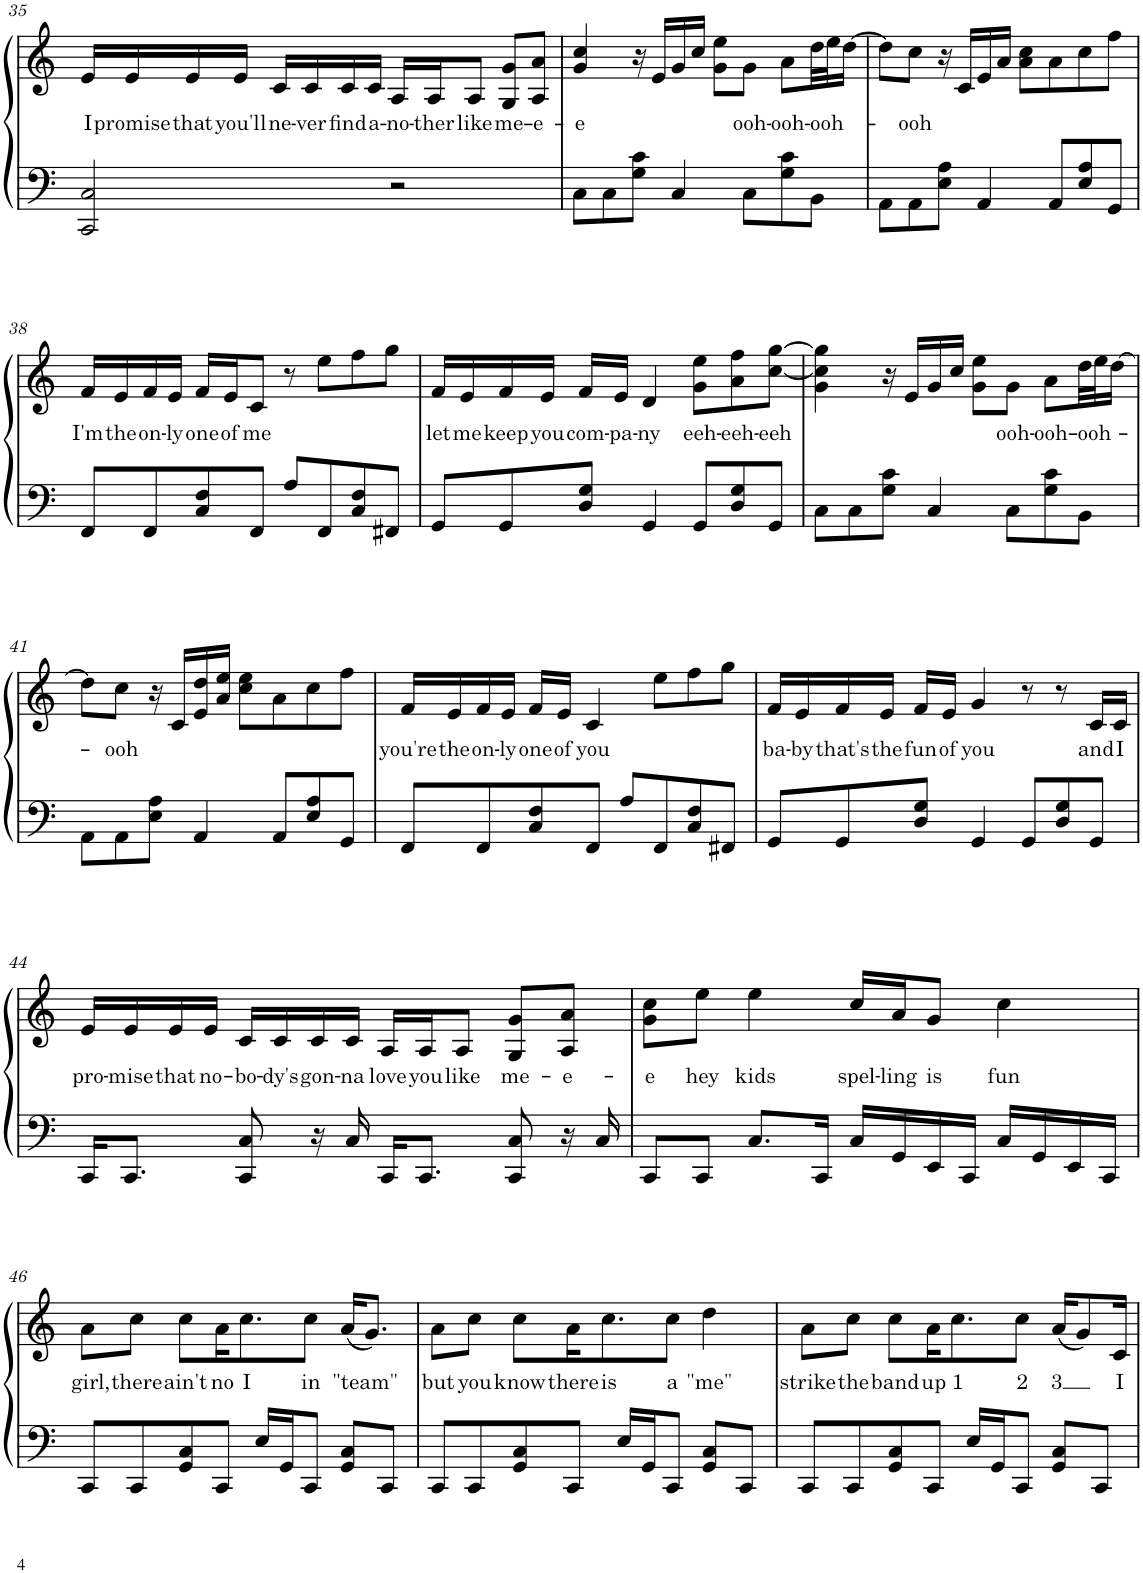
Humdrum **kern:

**kern	**kern	**text
*part1	*part1	*part1
*staff2	*staff1	*staff1
*I"Piano	*	*
*I'Pno.	*	*
!!LO:PB:g=z
*clefF4	*clefG2	*
*k[]	*k[]	*
*M4/4	*M4/4	*
=35	=35	=35
!	!	!LO:LY:b
2CC/ 2C/	16e/LL	I
!	!	!LO:LY:b
.	16e/	promise
!	!	!LO:LY:b
.	16e/	that
!	!	!LO:LY:b
.	16e/JJ	you'll
!	!	!LO:LY:b
.	16c/LL	ne-
!	!	!LO:LY:b
.	16c/	-ver
!	!	!LO:LY:b
.	16c/	find
!	!	!LO:LY:b
.	16c/JJ	a-
!	!	!LO:LY:b
2r	16A/LL	-no-
!	!	!LO:LY:b
.	16A/J	-ther
!	!	!LO:LY:b
.	8A/J	like
!	!	!LO:LY:b
.	8G/ 8g/L	me-
!	!	!LO:LY:b
.	8A/ 8a/J	-e-
=36	=36	=36
!	!	!LO:LY:b
8C\L	4g/ 4cc/	-e
8C\	.	.
8G\ 8c\J	16r	.
.	16e/LL	.
4C/	16g/	.
.	16cc/JJ	.
.	8g\ 8ee\L	.
!	!	!LO:LY:b
8C\L	8g\J	ooh-
!	!	!LO:LY:b
8G\ 8c\	8a\L	-ooh-
!	!	!LO:LY:b
8BB\J	32dd\LL	-ooh-
.	32ee\J	.
.	[16dd\JJ	.
=37	=37	=37
8AA\L	8dd\L]	.
!	!	!LO:LY:b
8AA\	8cc\J	-ooh
8E\ 8A\J	16r	.
.	16c/LL	.
4AA/	16e/	.
.	16a/JJ	.
.	8a\ 8cc\L	.
8AA/L	8a\	.
8E/ 8A/	8cc\	.
8GG/J	8ff\J	.
!!LO:LB:g=z
=38	=38	=38
!	!	!LO:LY:b
8FF/L	16f/LL	I'm
!	!	!LO:LY:b
.	16e/	the
!	!	!LO:LY:b
8FF/	16f/	on-
!	!	!LO:LY:b
.	16e/JJ	-ly
!	!	!LO:LY:b
8C/ 8F/	16f/LL	one
!	!	!LO:LY:b
.	16e/J	of
!	!	!LO:LY:b
8FF/J	8c/J	me
8A/L	8r	.
8FF/	8ee\L	.
8C/ 8F/	8ff\	.
8FF#X/J	8gg\J	.
=39	=39	=39
!	!	!LO:LY:b
8GG/L	16f/LL	let
!	!	!LO:LY:b
.	16e/	me
!	!	!LO:LY:b
8GG/	16f/	keep
!	!	!LO:LY:b
.	16e/JJ	you
!	!	!LO:LY:b
8D/ 8G/J	16f/LL	com-
!	!	!LO:LY:b
.	16e/JJ	-pa-
!	!	!LO:LY:b
4GG/	4d/	-ny
!	!	!LO:LY:b
8GG/L	8g\ 8ee\L	eeh-
!	!	!LO:LY:b
8D/ 8G/	8a\ 8ff\	-eeh-
!	!	!LO:LY:b
8GG/J	[8cc\ [8gg\J	-eeh
=40	=40	=40
8C\L	4g\ 4cc\] 4gg\]	.
8C\	.	.
8G\ 8c\J	16r	.
.	16e/LL	.
4C/	16g/	.
.	16cc/JJ	.
.	8g\ 8ee\L	.
!	!	!LO:LY:b
8C\L	8g\J	ooh-
!	!	!LO:LY:b
8G\ 8c\	8a\L	-ooh-
!	!	!LO:LY:b
8BB\J	32dd\LL	-ooh-
.	32ee\J	.
.	[16dd\JJ	.
!!LO:LB:g=z
=41	=41	=41
8AA\L	8dd\L]	.
!	!	!LO:LY:b
8AA\	8cc\J	-ooh
8E\ 8A\J	16r	.
.	16c/LL	.
4AA/	16e/ 16dd/	.
.	16a/ 16ee/JJ	.
.	8cc\ 8ee\L	.
8AA/L	8a\	.
8E/ 8A/	8cc\	.
8GG/J	8ff\J	.
=42	=42	=42
!	!	!LO:LY:b
8FF/L	16f/LL	you're
!	!	!LO:LY:b
.	16e/	the
!	!	!LO:LY:b
8FF/	16f/	on-
!	!	!LO:LY:b
.	16e/JJ	-ly
!	!	!LO:LY:b
8C/ 8F/	16f/LL	one
!	!	!LO:LY:b
.	16e/JJ	of
!	!	!LO:LY:b
8FF/J	4c/	you
8A/L	.	.
8FF/	8ee\L	.
8C/ 8F/	8ff\	.
8FF#X/J	8gg\J	.
=43	=43	=43
!	!	!LO:LY:b
8GG/L	16f/LL	ba-
!	!	!LO:LY:b
.	16e/	-by
!	!	!LO:LY:b
8GG/	16f/	that's
!	!	!LO:LY:b
.	16e/JJ	the
!	!	!LO:LY:b
8D/ 8G/J	16f/LL	fun
!	!	!LO:LY:b
.	16e/JJ	of
!	!	!LO:LY:b
4GG/	4g/	you
8GG/L	8r	.
8D/ 8G/	8r	.
!	!	!LO:LY:b
8GG/J	16c/LL	and
!	!	!LO:LY:b
.	16c/JJ	I
!!LO:LB:g=z
=44	=44	=44
!	!	!LO:LY:b
16CC/KL	16e/LL	pro-
!	!	!LO:LY:b
8.CC/J	16e/	-mise
!	!	!LO:LY:b
.	16e/	that
!	!	!LO:LY:b
.	16e/JJ	no-
!	!	!LO:LY:b
8CC/ 8C/	16c/LL	-bo-
!	!	!LO:LY:b
.	16c/	-dy's
!	!	!LO:LY:b
16r	16c/	gon-
!	!	!LO:LY:b
16C/	16c/JJ	-na
!	!	!LO:LY:b
16CC/KL	16A/LL	love
!	!	!LO:LY:b
8.CC/J	16A/J	you
!	!	!LO:LY:b
.	8A/J	like
!	!	!LO:LY:b
8CC/ 8C/	8G/ 8g/L	me-
!	!	!LO:LY:b
16r	8A/ 8a/J	-e-
16C/	.	.
=45	=45	=45
!	!	!LO:LY:b
8CC/L	8g\ 8cc\L	-e
!	!	!LO:LY:b
8CC/J	8ee\J	hey
!	!	!LO:LY:b
8.C/L	4ee\	kids
16CC/Jk	.	.
!	!	!LO:LY:b
16C/LL	16cc/LL	spel-
!	!	!LO:LY:b
16GG/	16a/J	-ling
!	!	!LO:LY:b
16EE/	8g/J	is
16CC/JJ	.	.
!	!	!LO:LY:b
16C/LL	4cc\	fun
16GG/	.	.
16EE/	.	.
16CC/JJ	.	.
!!LO:LB:g=z
=46	=46	=46
!	!	!LO:LY:b
8CC/L	8a\L	girl,
!	!	!LO:LY:b
8CC/	8cc\J	there
!	!	!LO:LY:b
8GG/ 8C/	8cc\L	ain't
!	!	!LO:LY:b
8CC/J	16a\K	no
!	!	!LO:LY:b
.	8.cc\	I
16E/LL	.	.
16GG/J	.	.
!	!	!LO:LY:b
8CC/J	8cc\J	in
!	!	!LO:LY:b
8GG/ 8C/L	(16a/KL	"team"
.	8.g/J)	.
8CC/J	.	.
=47	=47	=47
!	!	!LO:LY:b
8CC/L	8a\L	but
!	!	!LO:LY:b
8CC/	8cc\J	you
!	!	!LO:LY:b
8GG/ 8C/	8cc\L	know
!	!	!LO:LY:b
8CC/J	16a\K	there
!	!	!LO:LY:b
.	8.cc\	is
16E/LL	.	.
16GG/J	.	.
!	!	!LO:LY:b
8CC/J	8cc\J	a
!	!	!LO:LY:b
8GG/ 8C/L	4dd\	"me"
8CC/J	.	.
=48	=48	=48
!	!	!LO:LY:b
8CC/L	8a\L	strike
!	!	!LO:LY:b
8CC/	8cc\J	the
!	!	!LO:LY:b
8GG/ 8C/	8cc\L	band
!	!	!LO:LY:b
8CC/J	16a\K	up
!	!	!LO:LY:b
.	8.cc\	1
16E/LL	.	.
16GG/J	.	.
!	!	!LO:LY:b
8CC/J	8cc\J	2
!	!	!LO:LY:b
8GG/ 8C/L	(16a/KL	3
.	8g/)	.
8CC/J	.	.
!	!	!LO:LY:b
.	16c/Jk	I
=	=	=
*-	*-	*-
